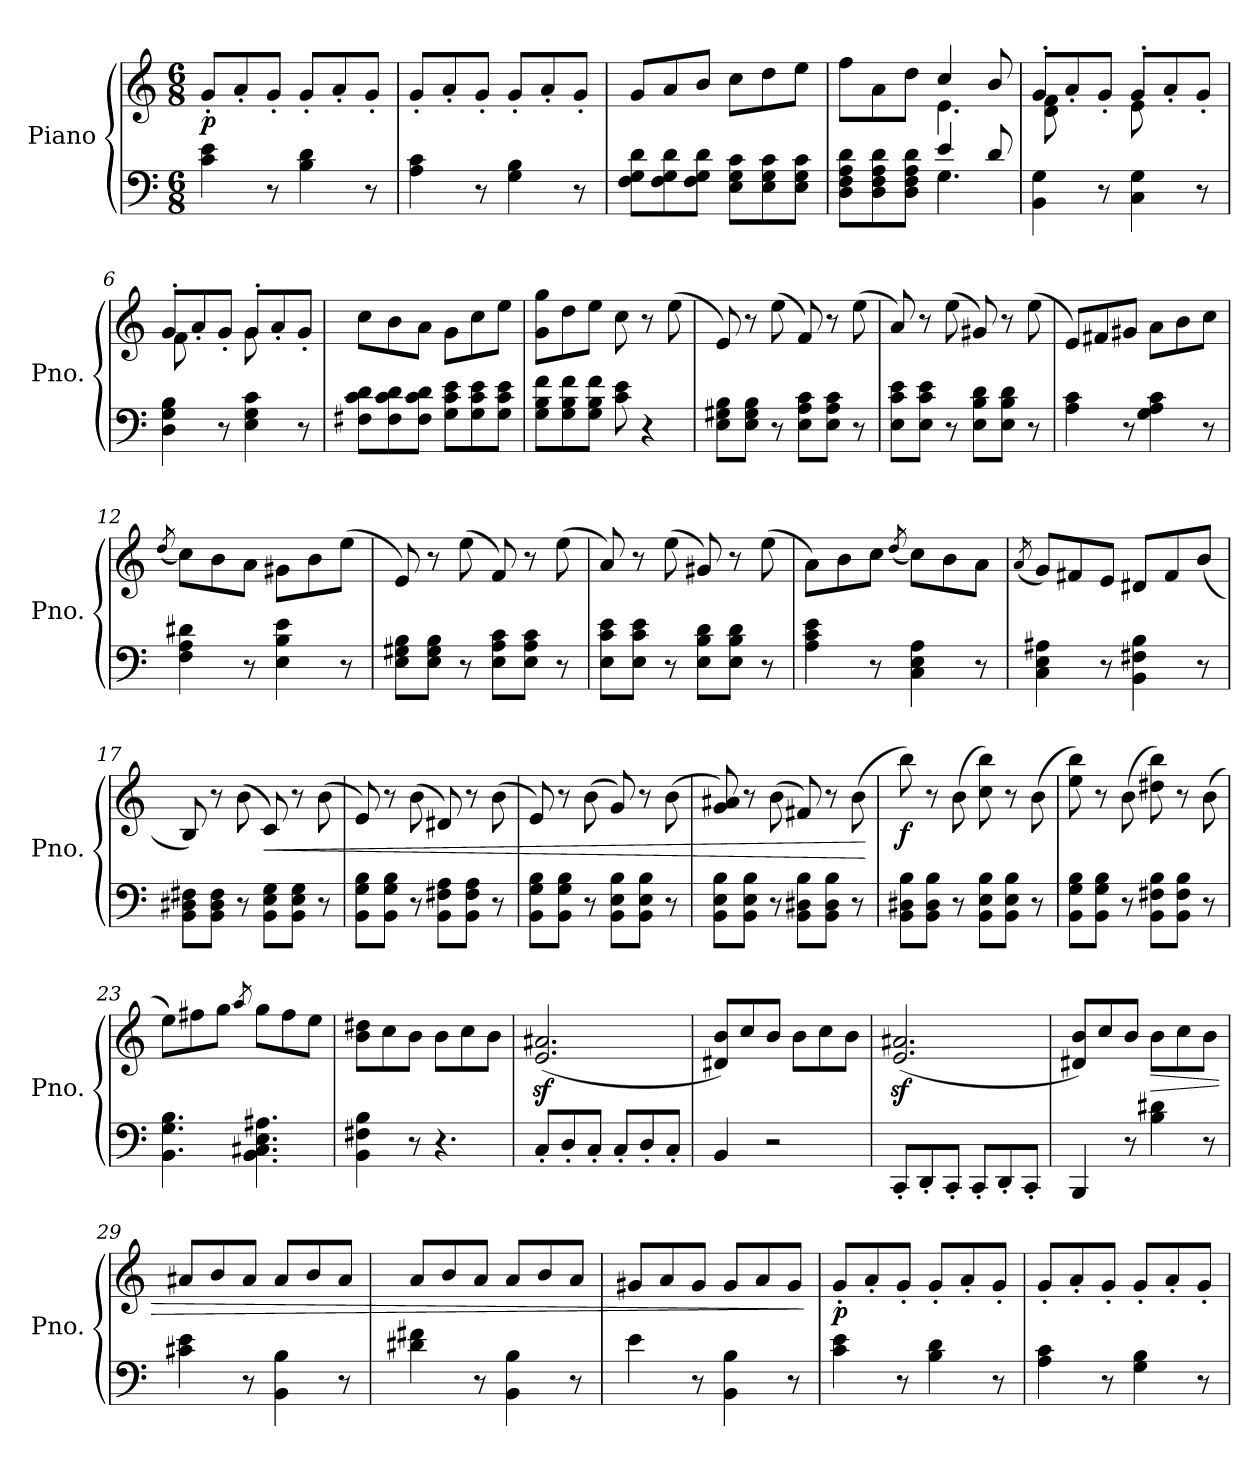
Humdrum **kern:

**kern	**kern	**dynam
*part1	*part1	*part1
*staff2	*staff1	*staff1/2
*I"Piano	*	*
*I'Pno.	*	*
*clefF4	*clefG2	*
*k[]	*k[]	*
*M6/8	*M6/8	*
*MM189	*MM189	*
=1	=1	=1
!	!	!LO:DY:b
4c\ 4e\	8g'/L	p
.	8a'/	.
8r	8g'/J	.
4B\ 4d\	8g'/L	.
.	8a'/	.
8r	8g'/J	.
=2	=2	=2
4A\ 4c\	8g'/L	.
.	8a'/	.
8r	8g'/J	.
4G\ 4B\	8g'/L	.
.	8a'/	.
8r	8g'/J	.
=3	=3	=3
8F\ 8G\ 8d\L	8g/L	.
8F\ 8G\ 8d\	8a/	.
8F\ 8G\ 8d\J	8b/J	.
8E\ 8G\ 8c\L	8cc\L	.
8E\ 8G\ 8c\	8dd\	.
8E\ 8G\ 8c\J	8ee\J	.
=4	=4	=4
*^	*^	*
8D\ 8F\ 8A\ 8d\L	4.ryy	8ff\L	4.ryy	.
8D\ 8F\ 8A\ 8d\	.	8a\	.	.
8D\ 8F\ 8A\ 8d\J	.	8dd\J	.	.
4e/	4.G\	4cc/	4.e\	.
8d/	.	8b/	.	.
*v	*v	*	*	*
=5	=5	=5	=5
4BB\ 4G\	8g'/L	8d\ 8f\	.
.	8a'/	4ryy	.
8r	8g'/J	.	.
4C\ 4G\	8g'/L	8e\	.
.	8a'/	4ryy	.
8r	8g'/J	.	.
=6	=6	=6	=6
4D\ 4G\ 4B\	8g'/L	8f\	.
.	8a'/	4ryy	.
8r	8g'/J	.	.
4E\ 4G\ 4c\	8g'/L	8g\	.
.	8a'/	4ryy	.
8r	8g'/J	.	.
*	*v	*v	*
!!LO:LB:g=z
=7	=7	=7
8F#X\ 8c\ 8d\L	8cc\L	.
8F#\ 8c\ 8d\	8b\	.
8F#\ 8c\ 8d\J	8a\J	.
8G\ 8c\ 8e\L	8g\L	.
8G\ 8c\ 8e\	8cc\	.
8G\ 8c\ 8e\J	8ee\J	.
=8	=8	=8
8G\ 8B\ 8f\L	8g\ 8gg\L	.
8G\ 8B\ 8f\	8dd\	.
8G\ 8B\ 8f\J	8ee\J	.
8c\ 8e\	8cc\	.
4r	8r	.
.	(>8ee\	.
=9	=9	=9
8E\ 8G#X\ 8B\L	8e/)	.
8E\ 8G#\ 8B\J	8r	.
8r	(>8ee\	.
8E\ 8A\ 8c\L	8f/)	.
8E\ 8A\ 8c\J	8r	.
8r	(>8ee\	.
=10	=10	=10
8E\ 8c\ 8e\L	8a/)	.
8E\ 8c\ 8e\J	8r	.
8r	(>8ee\	.
8E\ 8B\ 8d\L	8g#X/)	.
8E\ 8B\ 8d\J	8r	.
8r	(>8ee\	.
=11	=11	=11
4A\ 4c\	8e/L)	.
.	8f#X/	.
8r	8g#X/J	.
4G\ 4A\ 4c\	8a\L	.
.	8b\	.
8r	8cc\J	.
!!LO:LB:g=z
=12	=12	=12
.	(<8qdd/	.
4F\ 4A\ 4d#X\	8cc\L)	.
.	8b\	.
8r	8a\J	.
4E\ 4B\ 4e\	8g#X\L	.
.	8b\	.
8r	(>8ee\J	.
=13	=13	=13
8E\ 8G#X\ 8B\L	8e/)	.
8E\ 8G#\ 8B\J	8r	.
8r	(>8ee\	.
8E\ 8A\ 8c\L	8f/)	.
8E\ 8A\ 8c\J	8r	.
8r	(>8ee\	.
=14	=14	=14
8E\ 8c\ 8e\L	8a/)	.
8E\ 8c\ 8e\J	8r	.
8r	(>8ee\	.
8E\ 8B\ 8d\L	8g#X/)	.
8E\ 8B\ 8d\J	8r	.
8r	(>8ee\	.
=15	=15	=15
4A\ 4c\ 4e\	8a\L)	.
.	8b\	.
8r	8cc\J	.
.	(<8qdd/	.
4C\ 4E\ 4A\	8cc\L)	.
.	8b\	.
8r	8a\J	.
=16	=16	=16
.	(<8qa/	.
4C\ 4E\ 4A#X\	8g/L)	.
.	8f#X/	.
8r	8e/J	.
4BB\ 4F#X\ 4B\	8d#X/L	.
.	8f#/	.
8r	(<8b/J	.
=17	=17	=17
8BB\ 8D#X\ 8F#X\L	8B/)	.
8BB\ 8D#\ 8F#\J	8r	.
8r	(>8b\	.
!	!	!LO:HP:b
8BB\ 8E\ 8G\L	8c/)	<
8BB\ 8E\ 8G\J	8r	.
8r	(>8b\	.
!!LO:LB:g=z
=18	=18	=18
8BB\ 8G\ 8B\L	8e/)	.
8BB\ 8G\ 8B\J	8r	.
8r	(>8b\	.
8BB\ 8F#X\ 8A\L	8d#X/)	.
8BB\ 8F#\ 8A\J	8r	.
8r	(>8b\	.
=19	=19	=19
8BB\ 8G\ 8B\L	8e/)	.
8BB\ 8G\ 8B\J	8r	.
8r	(>8b\	.
8BB\ 8E\ 8B\L	8g/)	.
8BB\ 8E\ 8B\J	8r	.
8r	(>8b\	.
=20	=20	=20
8BB\ 8E\ 8B\L	8g/ 8a#X/)	.
8BB\ 8E\ 8B\J	8r	.
8r	(>8b\	.
8BB\ 8D#X\ 8B\L	8f#X/)	.
8BB\ 8D#\ 8B\J	8r	.
8r	(>8b\	.
.	.	[
=21	=21	=21
!	!	!LO:DY:b
8BB\ 8D#X\ 8B\L	8bb\)	f
8BB\ 8D#\ 8B\J	8r	.
8r	(>8b\	.
8BB\ 8E\ 8B\L	8cc\ 8bb\)	.
8BB\ 8E\ 8B\J	8r	.
8r	(>8b\	.
=22	=22	=22
8BB\ 8G\ 8B\L	8ee\ 8bb\)	.
8BB\ 8G\ 8B\J	8r	.
8r	(>8b\	.
8BB\ 8F#X\ 8B\L	8dd#X\ 8bb\)	.
8BB\ 8F#\ 8B\J	8r	.
8r	(>8b\	.
=23	=23	=23
4.BB\ 4.G\ 4.B\	8ee\L)	.
.	8ff#X\	.
.	8gg\J	.
.	8qaa/	.
4.BB\ 4.C#X\ 4.E\ 4.A#X\	8gg\L	.
.	8ff#\	.
.	8ee\J	.
!!LO:LB:g=z
=24	=24	=24
4BB\ 4F#X\ 4B\	8b\ 8dd#X\L	.
.	8cc\	.
8r	8b\J	.
4.r	8b\L	.
.	8cc\	.
.	8b\J	.
=25	=25	=25
8C'/L	(<2.e/z< 2.a#X/z<	.
8D'/	.	.
8C'/J	.	.
8C'/L	.	.
8D'/	.	.
8C'/J	.	.
=26	=26	=26
4BB/	8d#X/ 8b/L)	.
.	8cc/	.
2r	8b/J	.
.	8b\L	.
.	8cc\	.
.	8b\J	.
=27	=27	=27
8CC'/L	(<2.e/z< 2.a#X/z<	.
8DD'/	.	.
8CC'/J	.	.
8CC'/L	.	.
8DD'/	.	.
8CC'/J	.	.
=28	=28	=28
4BBB/	8d#X/ 8b/L)	.
.	8cc/	.
8r	8b/J	.
!	!	!LO:HP:b
4B\ 4d#X\	8b\L	>
.	8cc\	.
8r	8b\J	.
=29	=29	=29
4c#X\ 4e\	8a#X/L	.
.	8b/	.
8r	8a#/J	.
4BB\ 4B\	8a#/L	.
.	8b/	.
8r	8a#/J	.
!!LO:PB:g=z
=30	=30	=30
4d#X\ 4f#X\	8a/L	.
.	8b/	.
8r	8a/J	.
4BB\ 4B\	8a/L	.
.	8b/	.
8r	8a/J	.
=31	=31	=31
4e\	8g#X/L	.
.	8a/	.
8r	8g#/J	.
4BB\ 4B\	8g#/L	.
.	8a/	.
8r	8g#/J	.
.	.	]
=32	=32	=32
!	!	!LO:DY:b
4c\ 4e\	8g'/L	p
.	8a'/	.
8r	8g'/J	.
4B\ 4d\	8g'/L	.
.	8a'/	.
8r	8g'/J	.
=33	=33	=33
4A\ 4c\	8g'/L	.
.	8a'/	.
8r	8g'/J	.
4G\ 4B\	8g'/L	.
.	8a'/	.
8r	8g'/J	.
=	=	=
*-	*-	*-
